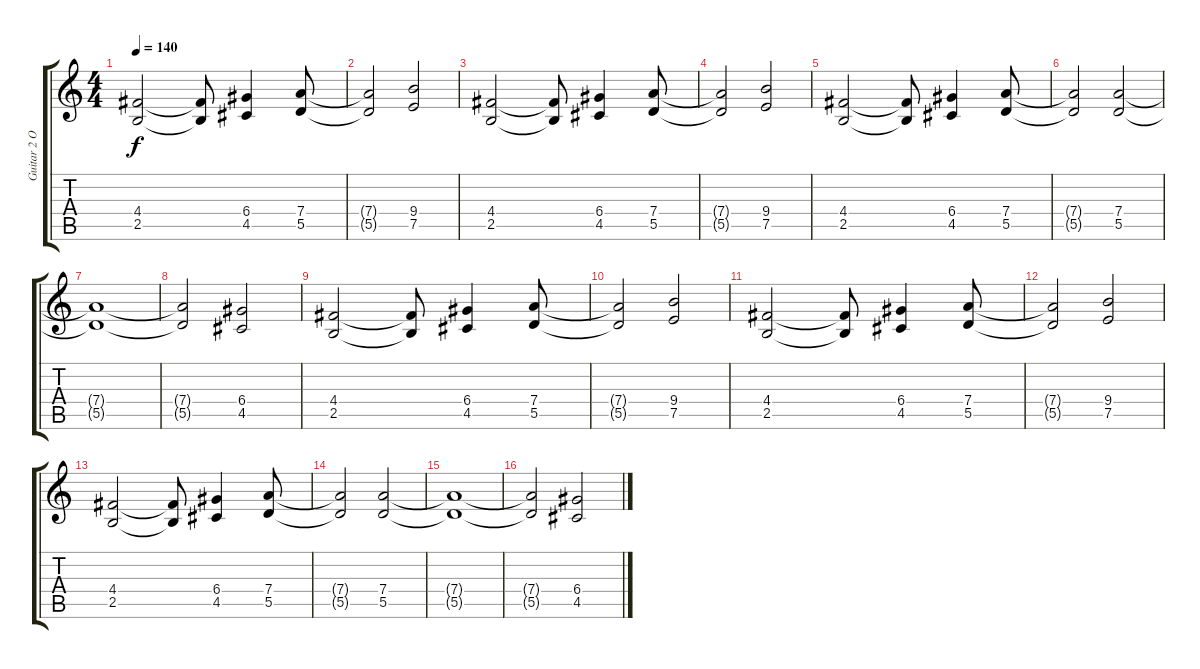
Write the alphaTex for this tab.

\track ("Guitar 2 Overdriven" "Guitar 2 O") {instrument overdrivenguitar}
\staff {score tabs}
\tuning (E4 B3 G3 D3 A2 E2) {hide}
\ts (4 4)
\tempo 140
\clef g2
\ks c
(4.4 2.5).2{dy f} (4.4{t} 2.5{t}).8 (6.4 4.5).4 (7.4 5.5).8 |
(7.4{t} 5.5{t}).2 (9.4 7.5).2 |
(4.4 2.5).2 (4.4{t} 2.5{t}).8 (6.4 4.5).4 (7.4 5.5).8 |
(7.4{t} 5.5{t}).2 (9.4 7.5).2 |
(4.4 2.5).2 (4.4{t} 2.5{t}).8 (6.4 4.5).4 (7.4 5.5).8 |
(7.4{t} 5.5{t}).2 (7.4 5.5).2 |
(7.4{t} 5.5{t}).1 |
(7.4{t} 5.5{t}).2 (6.4 4.5).2 |
(4.4 2.5).2 (4.4{t} 2.5{t}).8 (6.4 4.5).4 (7.4 5.5).8 |
(7.4{t} 5.5{t}).2 (9.4 7.5).2 |
(4.4 2.5).2 (4.4{t} 2.5{t}).8 (6.4 4.5).4 (7.4 5.5).8 |
(7.4{t} 5.5{t}).2 (9.4 7.5).2 |
(4.4 2.5).2 (4.4{t} 2.5{t}).8 (6.4 4.5).4 (7.4 5.5).8 |
(7.4{t} 5.5{t}).2 (7.4 5.5).2 |
(7.4{t} 5.5{t}).1 |
(7.4{t} 5.5{t}).2 (6.4 4.5).2{volume 9}
